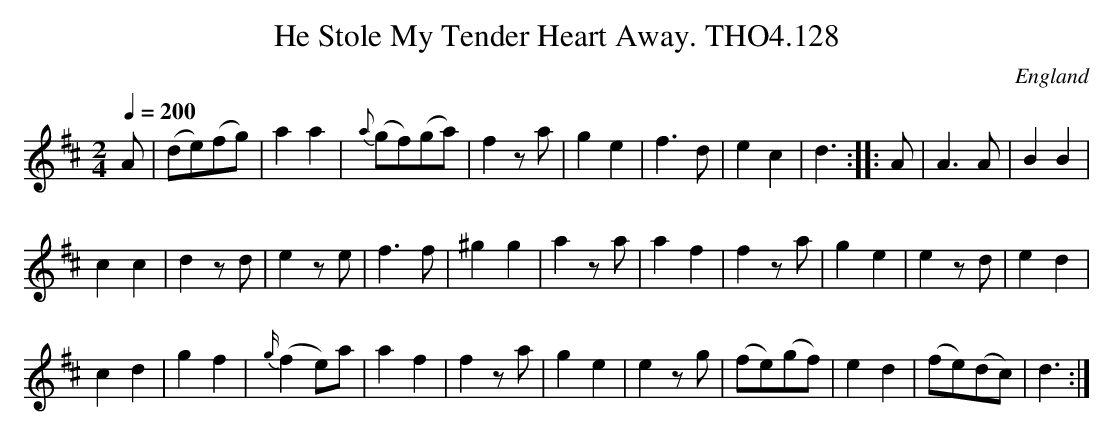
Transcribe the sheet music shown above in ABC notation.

X:1
T:He Stole My Tender Heart Away. THO4.128
O:England
M:2/4
L:1/8
Q:1/4=200
K:D major
A|(de)(fg)|a2a2|{a}(gf)(ga)|f2 z a|g2e2|\
f3 d|e2c2|d3::A|A3 A|B2B2|
c2c2|d2 z d|e2 ze|f3 f|^g2g2|a2 z a|a2f2|f2 z a|g2e2|e2 z d|e2d2|
c2d2|g2f2|{g/}(f2 e)a|a2f2|f2 z a|\
g2e2|e2 z g|(fe)(gf)|e2d2|(fe)(dc)|d3:|
